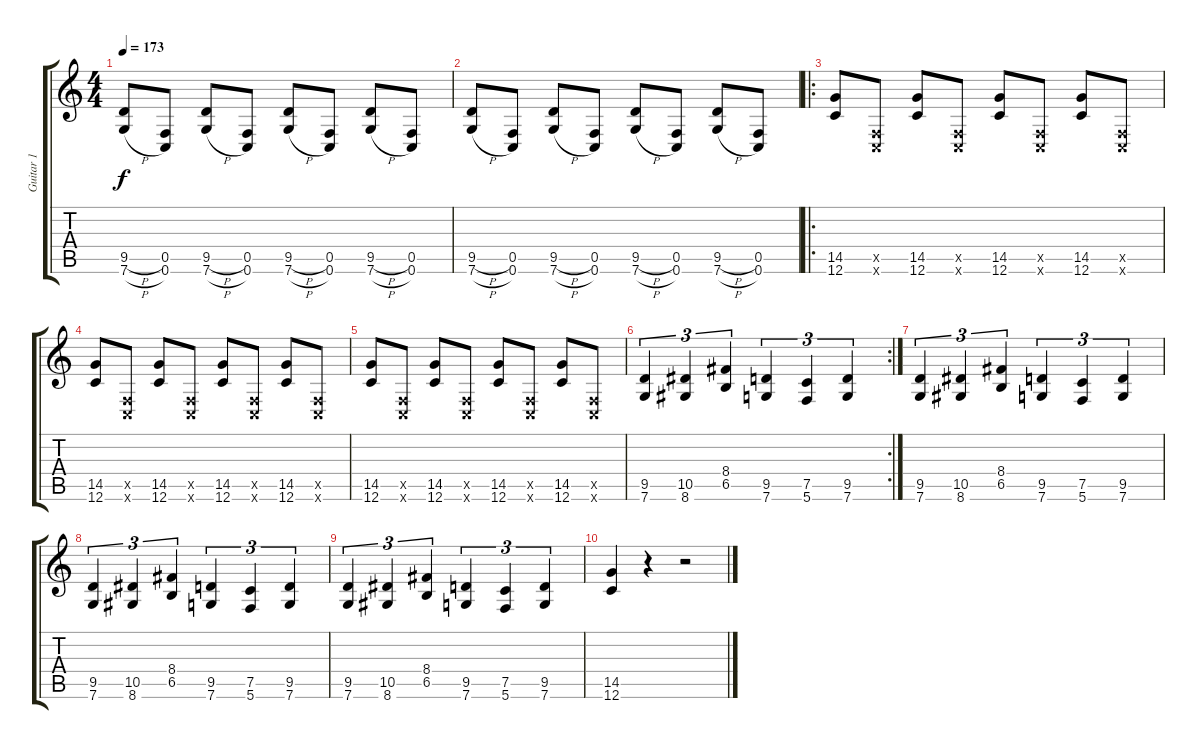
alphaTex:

\track ("Guitar 1" "Guitar 1") {instrument overdrivenguitar}
\staff {score tabs}
\tuning (C4 G3 Eb3 Bb2 F2 C2) {hide}
\ts (4 4)
\tempo 173
\clef g2
\ks c
(9.5{h} 7.6{h}).8{dy f} (0.5 0.6).8 (9.5{h} 7.6{h}).8 (0.5 0.6).8 (9.5{h} 7.6{h}).8 (0.5 0.6).8 (9.5{h} 7.6{h}).8 (0.5 0.6).8 |
(9.5{h} 7.6{h}).8 (0.5 0.6).8 (9.5{h} 7.6{h}).8 (0.5 0.6).8 (9.5{h} 7.6{h}).8 (0.5 0.6).8 (9.5{h} 7.6{h}).8 (0.5 0.6).8 |
\ro
(14.5 12.6).8 (0.5{x} 0.6{x}).8 (14.5 12.6).8 (0.5{x} 0.6{x}).8 (14.5 12.6).8 (0.5{x} 0.6{x}).8 (14.5 12.6).8 (0.5{x} 0.6{x}).8 |
(14.5 12.6).8 (0.5{x} 0.6{x}).8 (14.5 12.6).8 (0.5{x} 0.6{x}).8 (14.5 12.6).8 (0.5{x} 0.6{x}).8 (14.5 12.6).8 (0.5{x} 0.6{x}).8 |
(14.5 12.6).8 (0.5{x} 0.6{x}).8 (14.5 12.6).8 (0.5{x} 0.6{x}).8 (14.5 12.6).8 (0.5{x} 0.6{x}).8 (14.5 12.6).8 (0.5{x} 0.6{x}).8 |
\rc 2
(9.5 7.6).4{tu (3 2)} (10.5 8.6).4{tu (3 2)} (8.4 6.5).4{tu (3 2)} (9.5 7.6).4{tu (3 2)} (7.5 5.6).4{tu (3 2)} (9.5 7.6).4{tu (3 2)} |
(9.5 7.6).4{tu (3 2)} (10.5 8.6).4{tu (3 2)} (8.4 6.5).4{tu (3 2)} (9.5 7.6).4{tu (3 2)} (7.5 5.6).4{tu (3 2)} (9.5 7.6).4{tu (3 2)} |
(9.5 7.6).4{tu (3 2)} (10.5 8.6).4{tu (3 2)} (8.4 6.5).4{tu (3 2)} (9.5 7.6).4{tu (3 2)} (7.5 5.6).4{tu (3 2)} (9.5 7.6).4{tu (3 2)} |
(9.5 7.6).4{tu (3 2)} (10.5 8.6).4{tu (3 2)} (8.4 6.5).4{tu (3 2)} (9.5 7.6).4{tu (3 2)} (7.5 5.6).4{tu (3 2)} (9.5 7.6).4{tu (3 2)} |
(14.5 12.6).4 r.4 r.2
